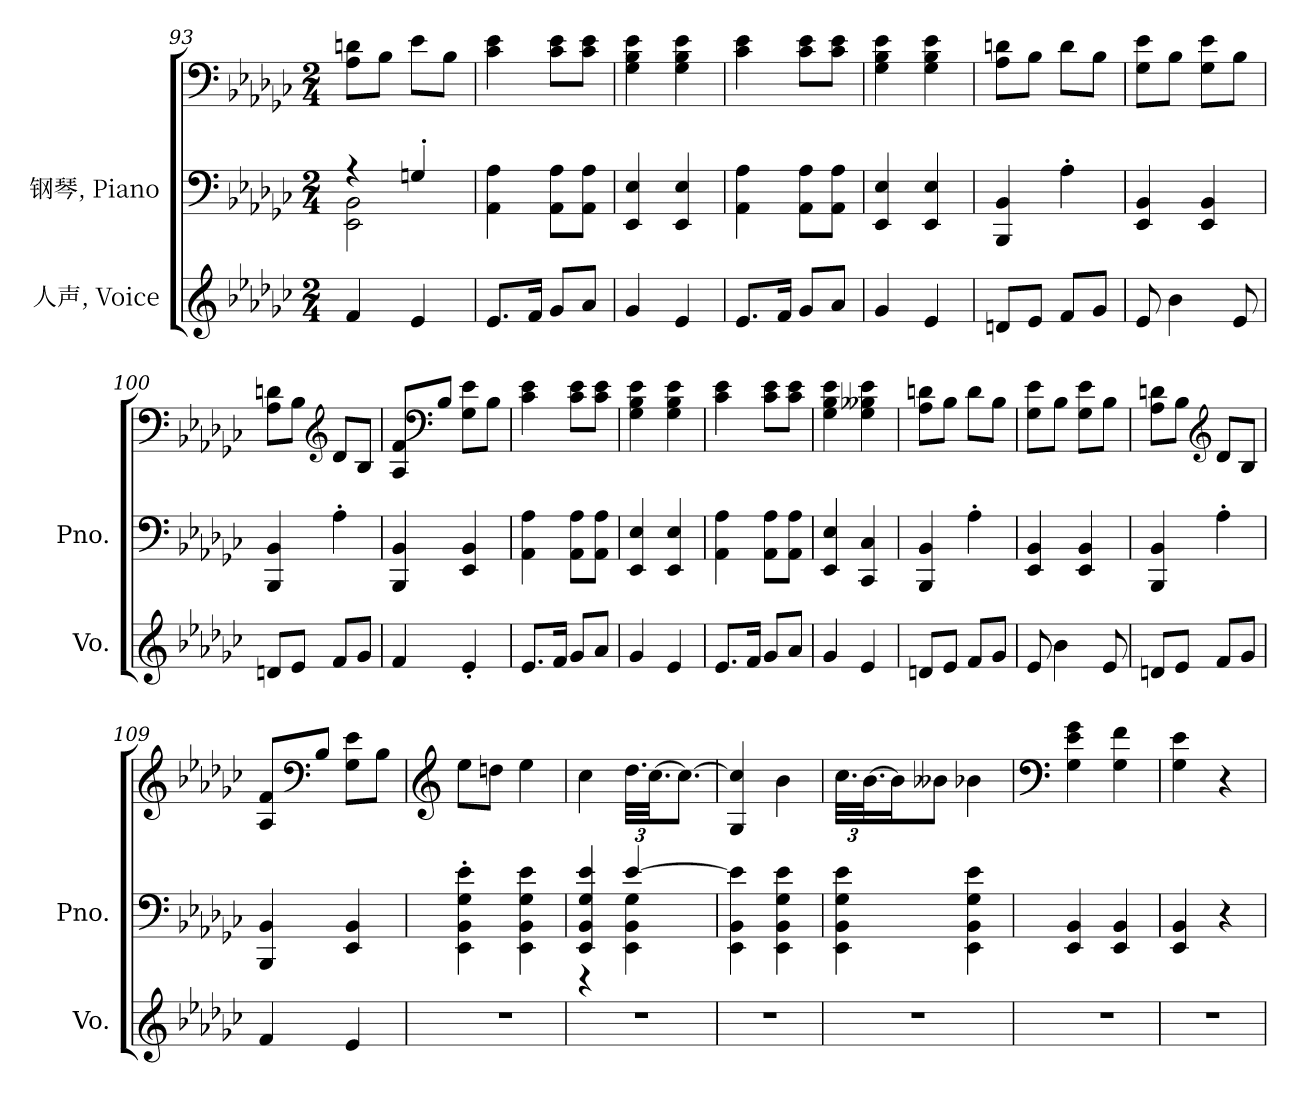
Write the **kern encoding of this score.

**kern	**kern	**kern
*part2	*part1	*part1
*staff3	*staff2	*staff1
*I"人声, Voice	*I"钢琴, Piano	*
*I'Vo.	*I'Pno.	*
*clefG2	*clefF4	*clefF4
*k[b-e-a-d-g-c-]	*k[b-e-a-d-g-c-]	*k[b-e-a-d-g-c-]
*M2/4	*M2/4	*M2/4
=93	=93	=93
*	*^	*
4f/	4r	2EE-\ 2BB-\	8A-\ 8dn\L
.	.	.	8B-\J
4e-/	4Gn'/	.	8e-\L
.	.	.	8B-\J
*	*v	*v	*
=94	=94	=94
8.e-/L	4AA-\ 4A-\	4c-\ 4e-\
16f/Jk	.	.
8g-/L	8AA-\ 8A-\L	8c-\ 8e-\L
8a-/J	8AA-\ 8A-\J	8c-\ 8e-\J
=95	=95	=95
4g-/	4EE-/ 4E-/	4G-\ 4B-\ 4e-\
4e-/	4EE-/ 4E-/	4G-\ 4B-\ 4e-\
=96	=96	=96
8.e-/L	4AA-\ 4A-\	4c-\ 4e-\
16f/Jk	.	.
8g-/L	8AA-\ 8A-\L	8c-\ 8e-\L
8a-/J	8AA-\ 8A-\J	8c-\ 8e-\J
=97	=97	=97
4g-/	4EE-/ 4E-/	4G-\ 4B-\ 4e-\
4e-/	4EE-/ 4E-/	4G-\ 4B-\ 4e-\
=98	=98	=98
8dn/L	4BBB-/ 4BB-/	8A-\ 8dn\L
8e-/J	.	8B-\J
8f/L	4A-'\	8d\L
8g-/J	.	8B-\J
!!LO:LB:g=z
=99	=99	=99
8e-/	4EE-/ 4BB-/	8G-\ 8e-\L
4b-\	.	8B-\J
.	4EE-/ 4BB-/	8G-\ 8e-\L
8e-/	.	8B-\J
=100	=100	=100
8dn/L	4BBB-/ 4BB-/	8A-\ 8dn\L
8e-/J	.	8B-\J
*	*	*clefG2
8f/L	4A-'\	8d/L
8g-/J	.	8B-/J
=101	=101	=101
4f/	4BBB-/ 4BB-/	8A-/ 8f/L
*	*	*clefF4
.	.	8B-/J
4e-'/	4EE-/ 4BB-/	8G-\ 8e-\L
.	.	8B-\J
=102	=102	=102
8.e-/L	4AA-\ 4A-\	4c-\ 4e-\
16f/Jk	.	.
8g-/L	8AA-\ 8A-\L	8c-\ 8e-\L
8a-/J	8AA-\ 8A-\J	8c-\ 8e-\J
=103	=103	=103
4g-/	4EE-/ 4E-/	4G-\ 4B-\ 4e-\
4e-/	4EE-/ 4E-/	4G-\ 4B-\ 4e-\
=104	=104	=104
8.e-/L	4AA-\ 4A-\	4c-\ 4e-\
16f/Jk	.	.
8g-/L	8AA-\ 8A-\L	8c-\ 8e-\L
8a-/J	8AA-\ 8A-\J	8c-\ 8e-\J
=105	=105	=105
4g-/	4EE-/ 4E-/	4G-\ 4B-\ 4e-\
4e-/	4CC-/ 4C-/	4G-\ 4B--X\ 4e-\
!!LO:LB:g=z
=106	=106	=106
8dn/L	4BBB-/ 4BB-/	8A-\ 8dn\L
8e-/J	.	8B-\J
8f/L	4A-'\	8d\L
8g-/J	.	8B-\J
=107	=107	=107
8e-/	4EE-/ 4BB-/	8G-\ 8e-\L
4b-\	.	8B-\J
.	4EE-/ 4BB-/	8G-\ 8e-\L
8e-/	.	8B-\J
=108	=108	=108
8dn/L	4BBB-/ 4BB-/	8A-\ 8dn\L
8e-/J	.	8B-\J
*	*	*clefG2
8f/L	4A-'\	8d/L
8g-/J	.	8B-/J
=109	=109	=109
4f/	4BBB-/ 4BB-/	8A-/ 8f/L
*	*	*clefF4
.	.	8B-/J
4e-/	4EE-/ 4BB-/	8G-\ 8e-\L
.	.	8B-\J
=110	=110	=110
*	*	*clefG2
2r	4EE-\' 4BB-\' 4G-\' 4e-\'	8ee-\L
.	.	8ddn\J
.	4EE-\ 4BB-\ 4G-\ 4e-\	4ee-\
=111	=111	=111
*	*^	*
2r	4EE-/ 4BB-/ 4G-/ 4e-/	4r	4cc-\
*	*	*	*Xbrackettup
.	[4e-/	4EE-\ 4BB-\ 4G-\	48.dd-\LLL
.	.	.	[48.cc-\JJ
.	.	.	8.cc-\J_
*	*v	*v	*
!!LO:LB:g=z
=112	=112	=112
2r	4EE-\ 4BB-\ 4e-\]	4G-/ 4cc-/]
.	4EE-\ 4BB-\ 4G-\ 4e-\	4b-\
=113	=113	=113
2r	4EE-\ 4BB-\ 4G-\ 4e-\	48.cc-\LLL
.	.	[48.b-\J
*	*	*MM94
.	.	16b-\J]
.	.	8b--X\J
.	4EE-\ 4BB-\ 4G-\ 4e-\	4b-X\
=114	=114	=114
*	*	*clefF4
2r	4EE-/ 4BB-/	4G-\ 4e-\ 4g-\
.	4EE-/ 4BB-/	4G-\ 4f\
=115	=115	=115
2r	4EE-/ 4BB-/	4G-\ 4e-\
.	4r	4r
=	=	=
*-	*-	*-
